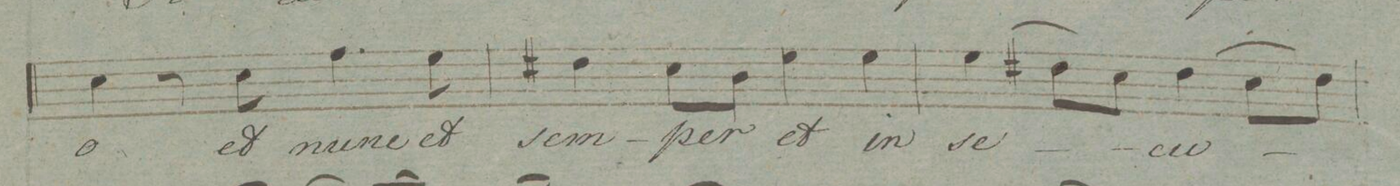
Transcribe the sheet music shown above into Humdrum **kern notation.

**kern	**text	**dynam
*I"Baſso.	*	*
*clefF4	*	*
*k[]	*	*
*met(c|)	*	*
*M2/2	*	*
4E\	-o	.
8r	.	.
8E\	et	.
4.A\	nunc	.
8G\	et	.
=131	=131	=131
4F#X\	sem-	.
8E\L	-per	.
8D\J	.	.
4G\	et	.
4G\	in	.
=132	=132	=132
(4G\	se-	.
8F#X\L	.	.
8E\J)	.	.
(4F#\	-cu-	.
8E\L	.	.
8F#\J)	.	.
=133	=133	=133
*-	*-	*-
